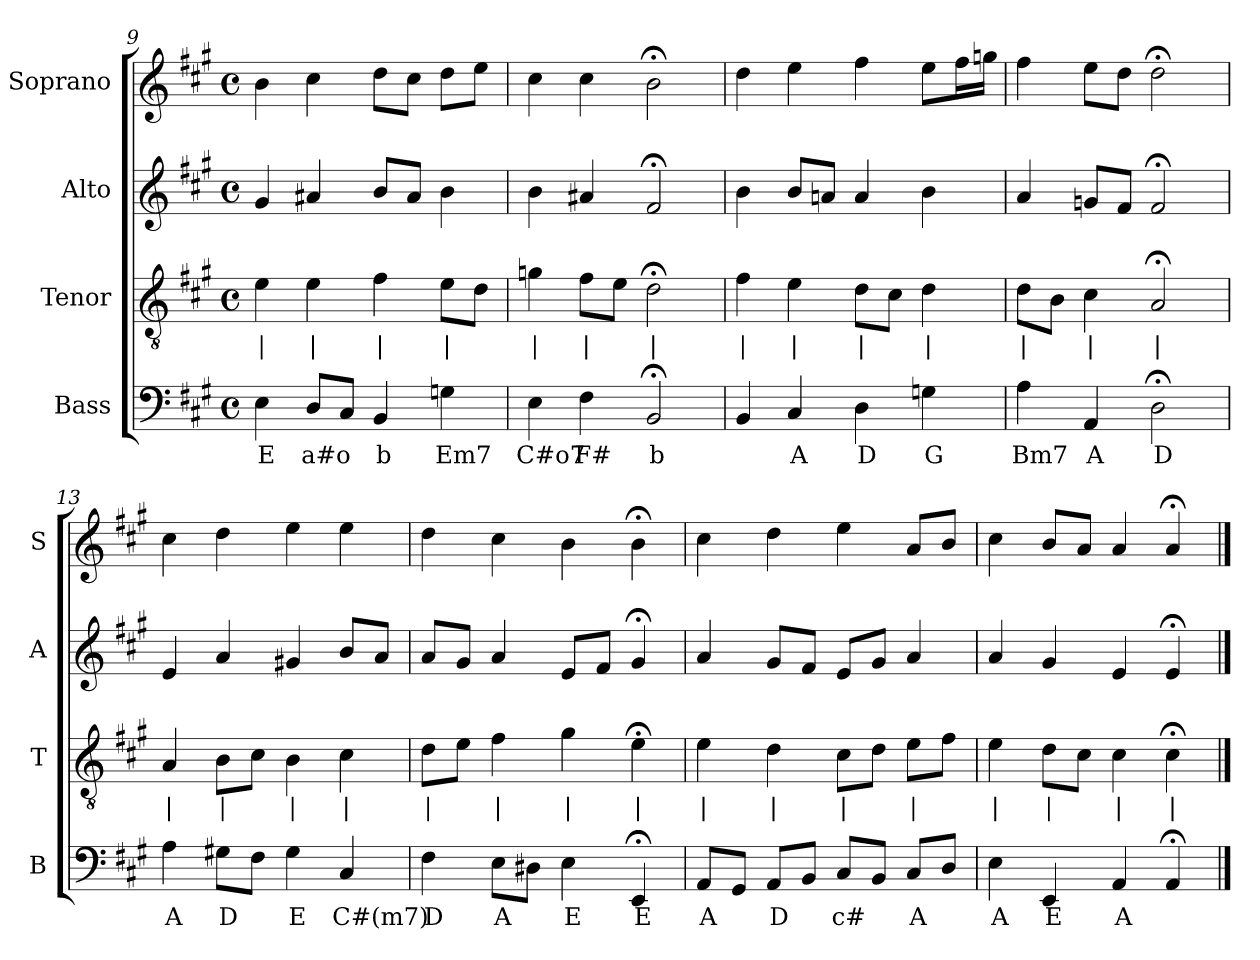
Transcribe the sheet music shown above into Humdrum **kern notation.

**kern	**text	**kern	**text	**kern	**kern
*part4	*part4	*part3	*part3	*part2	*part1
*staff4	*staff4	*staff3	*staff3	*staff2	*staff1
*I"Bass	*	*I"Tenor	*	*I"Alto	*I"Soprano
*I'B	*	*I'T	*	*I'A	*I'S
*clefF4	*	*clefGv2	*	*clefG2	*clefG2
*k[f#c#g#]	*	*k[f#c#g#]	*	*k[f#c#g#]	*k[f#c#g#]
*A:	*	*A:	*	*A:	*A:
*M4/4	*	*M4/4	*	*M4/4	*M4/4
*met(c)	*	*met(c)	*	*met(c)	*met(c)
=9	=9	=9	=9	=9	=9
4E	E	4e	|	4g#	4b
8DL	a#o	4e	|	4a#X	4cc#
8C#J	.	.	.	.	.
4BB	b	4f#	|	8bL	8ddL
.	.	.	.	8a#J	8cc#J
4Gn	Em7	8eL	|	4b	8ddL
.	.	8dJ	.	.	8eeJ
=10	=10	=10	=10	=10	=10
4E	C#o7	4gn	|	4b	4cc#
4F#	F#	8f#L	|	4a#X	4cc#
.	.	8eJ	.	.	.
2BB;<	b	2d;<	|	2f#;<	2b;<
=11	=11	=11	=11	=11	=11
4BB	.	4f#	|	4b	4dd
4C#	A	4e	|	8bL	4ee
.	.	.	.	8anJ	.
4D	D	8dL	|	4a	4ff#
.	.	8c#J	.	.	.
4Gn	G	4d	|	4b	8eeL
.	.	.	.	.	16ff#L
.	.	.	.	.	16ggnJJ
=12	=12	=12	=12	=12	=12
4A	Bm7	8dL	|	4a	4ff#
.	.	8BJ	.	.	.
4AA	A	4c#	|	8gnL	8eeL
.	.	.	.	8f#J	8ddJ
2D;<	D	2A;<	|	2f#;<	2dd;<
=13	=13	=13	=13	=13	=13
4A	A	4A	|	4e	4cc#
8G#XL	D	8BL	|	4a	4dd
8F#J	.	8c#J	.	.	.
4G#	E	4B	|	4g#X	4ee
4C#	C#(m7)	4c#	|	8bL	4ee
.	.	.	.	8aJ	.
=14	=14	=14	=14	=14	=14
4F#	D	8dL	|	8aL	4dd
.	.	8eJ	.	8g#J	.
8EL	A	4f#	|	4a	4cc#
8D#XJ	.	.	.	.	.
4E	E	4g#	|	8eL	4b
.	.	.	.	8f#J	.
4EE;<	E	4e;<	|	4g#;<	4b;<
=15	=15	=15	=15	=15	=15
8AAL	A	4e	|	4a	4cc#
8GG#J	.	.	.	.	.
8AAL	D	4d	|	8g#L	4dd
8BBJ	.	.	.	8f#J	.
8C#L	c#	8c#L	|	8eL	4ee
8BBJ	.	8dJ	.	8g#J	.
8C#L	A	8eL	|	4a	8aL
8DJ	.	8f#J	.	.	8bJ
=16	=16	=16	=16	=16	=16
4E	A	4e	|	4a	4cc#
4EE	E	8dL	|	4g#	8bL
.	.	8c#J	.	.	8aJ
4AA	A	4c#	|	4e	4a
4AA;<	.	4c#;<	|	4e;<	4a;<
==	==	==	==	==	==
*-	*-	*-	*-	*-	*-
